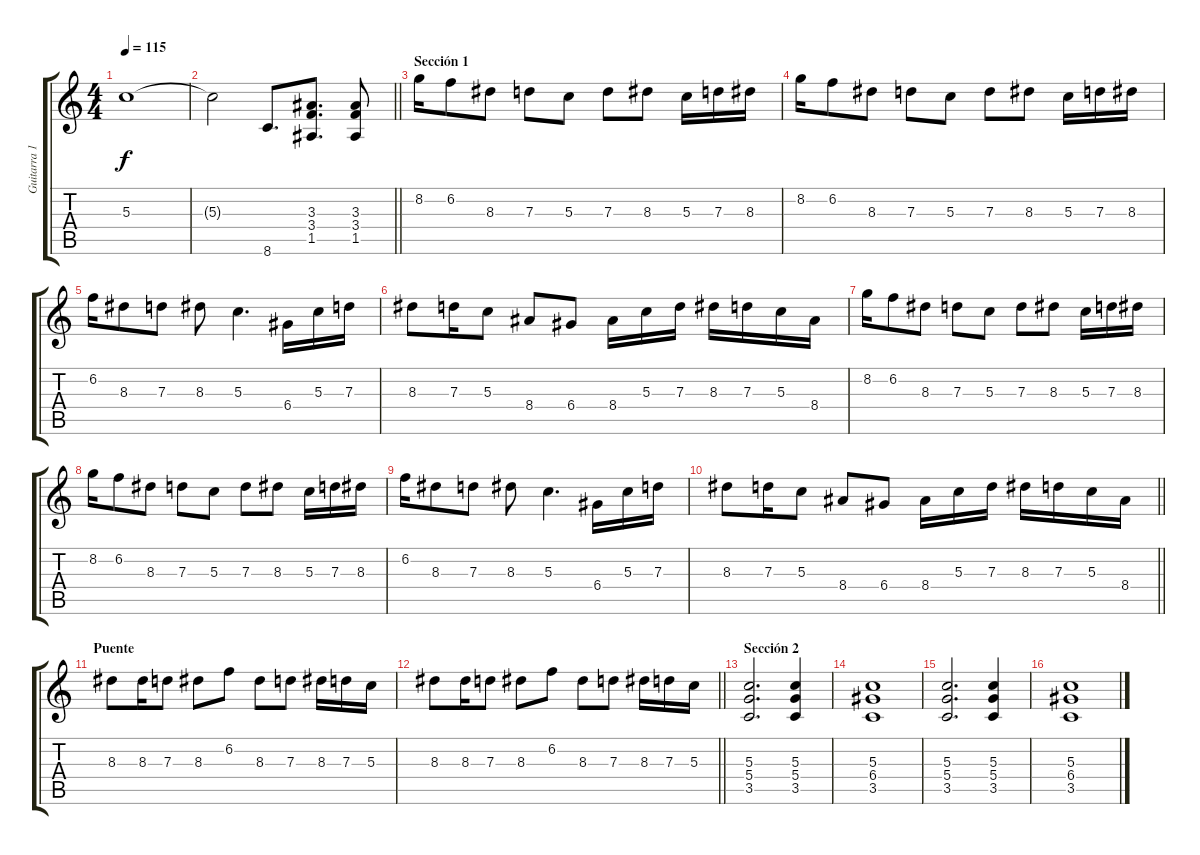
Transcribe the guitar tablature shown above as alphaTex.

\track ("Guitarra 1" "Guitarra 1") {instrument distortionguitar}
\staff {score tabs}
\tuning (E4 B3 G3 D3 A2 E2) {hide}
\ts (4 4)
\tempo 115
\clef g2
\ks c
5.3.1{dy f} |
\barLineRight lightlight
5.3{t}.2 8.6.8{d} (3.3 3.4 1.5).8{d} (3.3 3.4 1.5).8 |
\section ("" "Sección 1")
8.2.16 6.2.8 8.3.8 7.3.8 5.3.8 7.3.8 8.3.8 5.3.16 7.3.16 8.3.16 |
8.2.16 6.2.8 8.3.8 7.3.8 5.3.8 7.3.8 8.3.8 5.3.16 7.3.16 8.3.16 |
6.2.16 8.3.8 7.3.8 8.3.8 5.3.4{d} 6.4.16 5.3.16 7.3.16 |
8.3.8 7.3.16 5.3.8 8.4.8 6.4.8 8.4.16 5.3.16 7.3.16 8.3.16 7.3.16 5.3.16 8.4.16 |
8.2.16 6.2.8 8.3.8 7.3.8 5.3.8 7.3.8 8.3.8 5.3.16 7.3.16 8.3.16 |
8.2.16 6.2.8 8.3.8 7.3.8 5.3.8 7.3.8 8.3.8 5.3.16 7.3.16 8.3.16 |
6.2.16 8.3.8 7.3.8 8.3.8 5.3.4{d} 6.4.16 5.3.16 7.3.16 |
\barLineRight lightlight
8.3.8 7.3.16 5.3.8 8.4.8 6.4.8 8.4.16 5.3.16 7.3.16 8.3.16 7.3.16 5.3.16 8.4.16 |
\section ("" "Puente")
8.3.8 8.3.16 7.3.8 8.3.8 6.2.8 8.3.8 7.3.8 8.3.16 7.3.16 5.3.16 |
\barLineRight lightlight
8.3.8 8.3.16 7.3.8 8.3.8 6.2.8 8.3.8 7.3.8 8.3.16 7.3.16 5.3.16 |
\section ("" "Sección 2")
(5.3 5.4 3.5).2{d} (5.3 5.4 3.5).4 |
(5.3 6.4 3.5).1 |
(5.3 5.4 3.5).2{d} (5.3 5.4 3.5).4 |
(5.3 6.4 3.5).1
